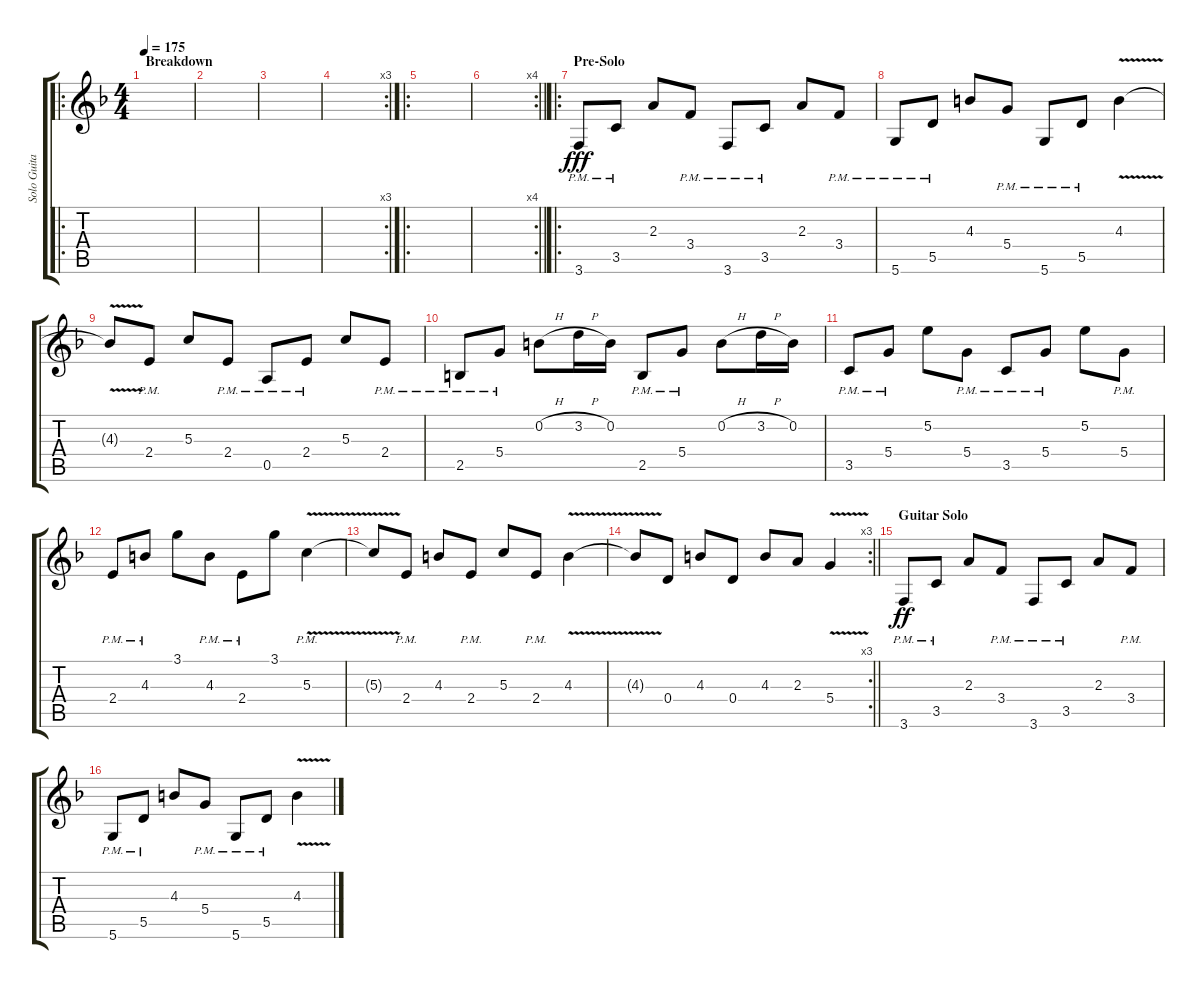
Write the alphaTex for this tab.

\track ("Solo Guitar 2" "Solo Guita") {instrument distortionguitar}
\staff {score tabs}
\tuning (E4 B3 G3 D3 A2 D2) {hide}
\ro
\ts (4 4)
\section ("" "Breakdown")
\tempo 175
\clef g2
\ks f
|
|
|
\rc 3
|
\ro
|
\rc 4
\barLineRight lightlight
|
\ro
\section ("" "Pre-Solo")
3.6{pm}.8{dy fff volume 9} 3.5{pm}.8 2.3.8 3.4{pm}.8 3.6{pm}.8 3.5{pm}.8 2.3.8 3.4{pm}.8 |
5.6{pm}.8 5.5{pm}.8 4.3.8 5.4{pm}.8 5.6{pm}.8 5.5{pm}.8 4.3{v}.4 |
4.3{v t}.8 2.4{pm}.8 5.3.8 2.4{pm}.8 0.5{pm}.8 2.4{pm}.8 5.3.8 2.4{pm}.8 |
2.5{pm}.8 5.4{pm}.8 0.2{h}.8 3.2{h}.16 0.2.16 2.5{pm}.8 5.4{pm}.8 0.2{h}.8 3.2{h}.16 0.2.16 |
3.5{pm}.8 5.4{pm}.8 5.2.8 5.4{pm}.8 3.5{pm}.8 5.4{pm}.8 5.2.8 5.4{pm}.8 |
2.4{pm}.8 4.3{pm}.8 3.1.8 4.3{pm}.8 2.4{pm}.8 3.1.8 5.3{v pm}.4 |
5.3{v t}.8 2.4{pm}.8 4.3.8 2.4{pm}.8 5.3.8 2.4{pm}.8 4.3{v}.4 |
\rc 3
\barLineRight lightlight
4.3{v t}.8 0.4.8 4.3.8 0.4.8 4.3.8 2.3.8 5.4{v}.4 |
\section ("" "Guitar Solo")
3.6{pm}.8{dy ff} 3.5{pm}.8 2.3.8 3.4{pm}.8 3.6{pm}.8 3.5{pm}.8 2.3.8 3.4{pm}.8 |
5.6{pm}.8 5.5{pm}.8 4.3.8 5.4{pm}.8 5.6{pm}.8 5.5{pm}.8 4.3{v}.4
